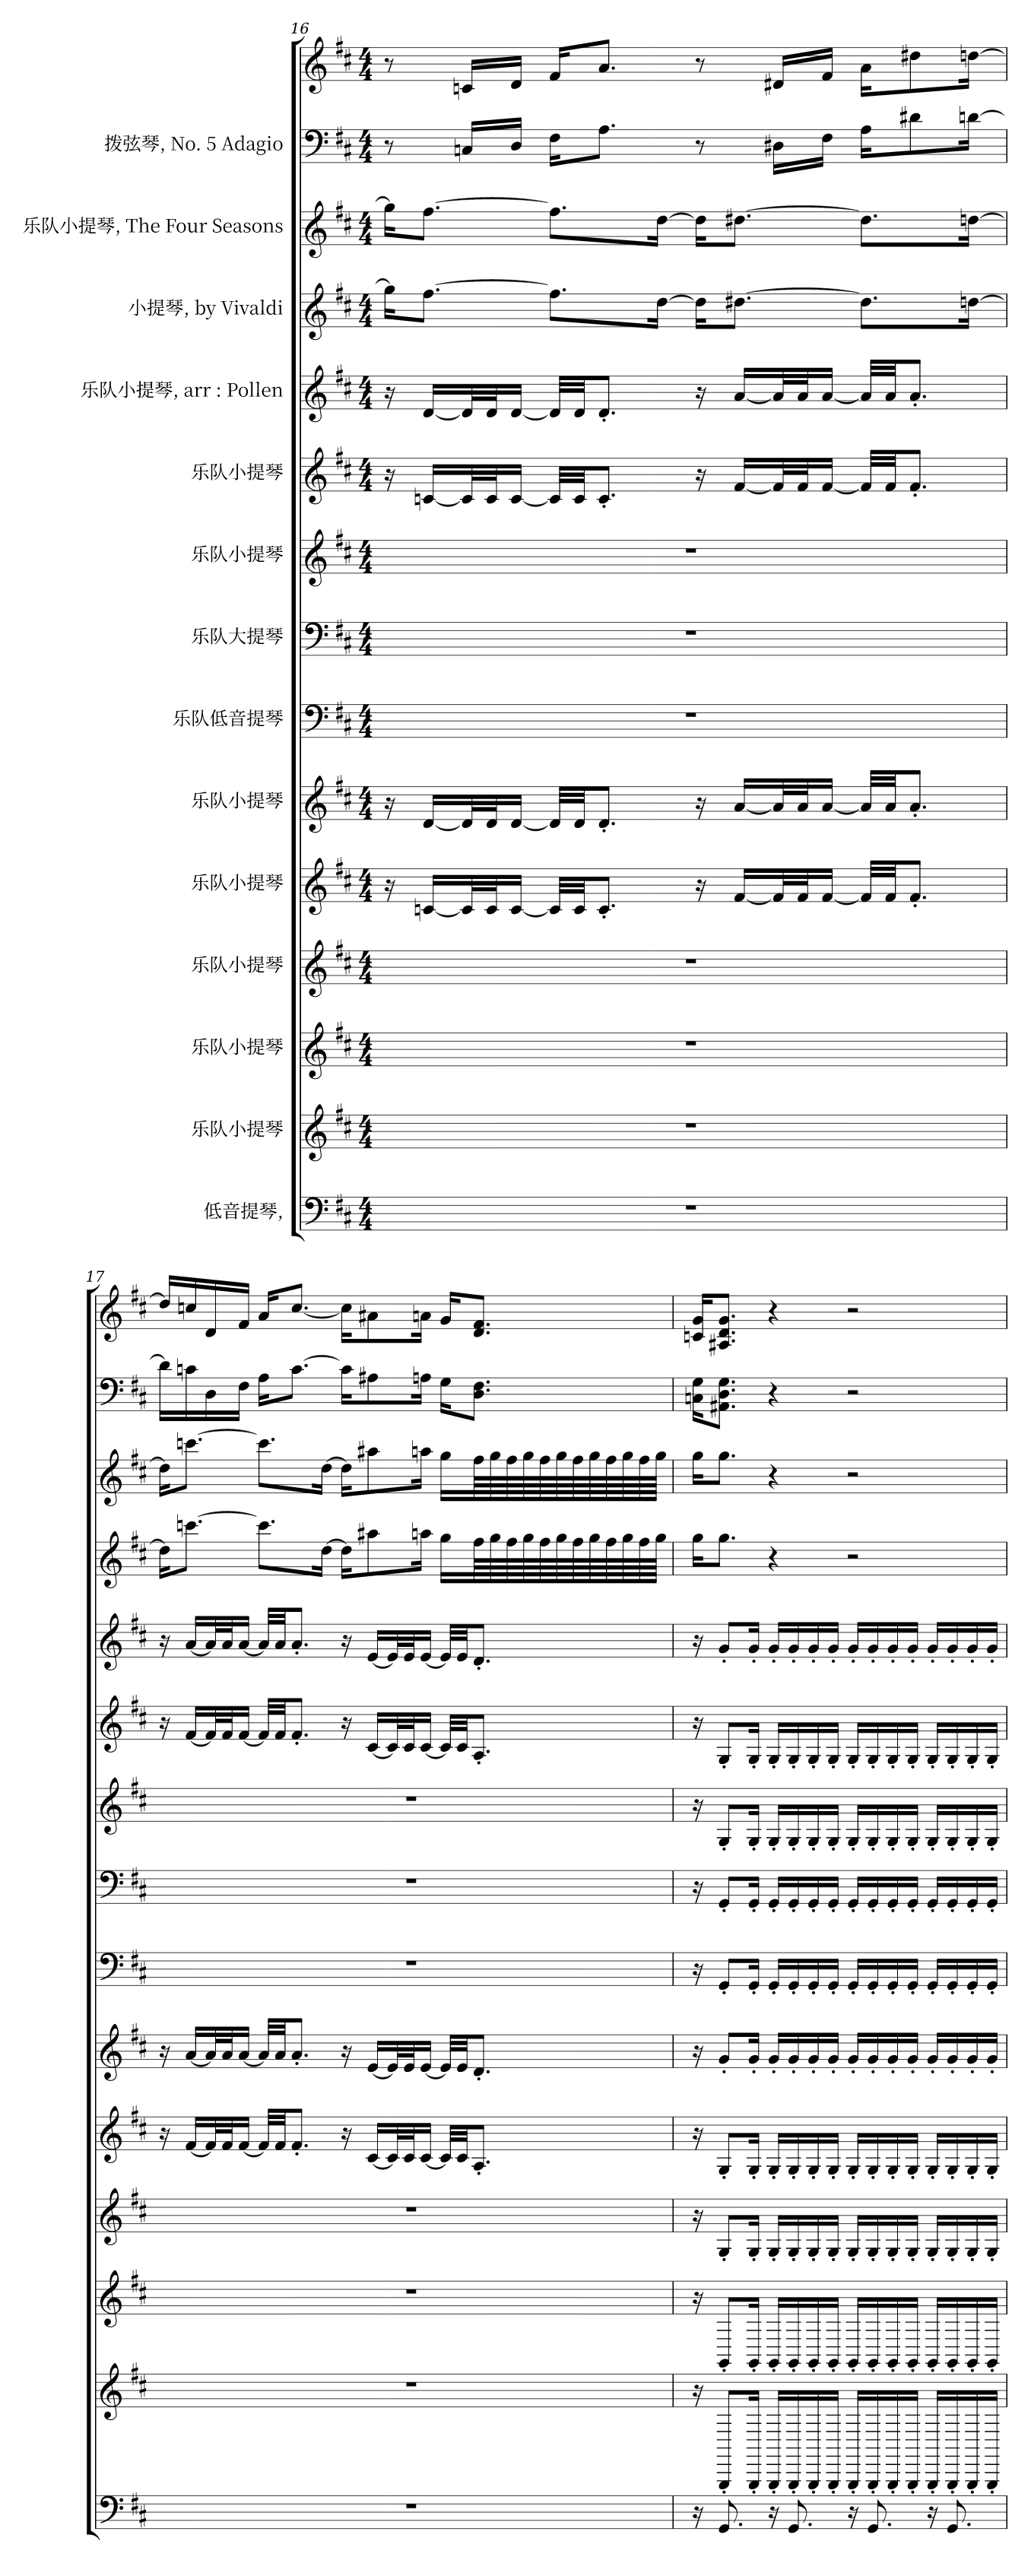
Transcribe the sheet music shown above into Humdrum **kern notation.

**kern	**kern	**kern	**kern	**kern	**kern	**kern	**kern	**kern	**kern	**kern	**kern	**kern	**kern	**kern
*part14	*part13	*part12	*part11	*part10	*part9	*part8	*part7	*part6	*part5	*part4	*part3	*part2	*part1	*part1
*staff15	*staff14	*staff13	*staff12	*staff11	*staff10	*staff9	*staff8	*staff7	*staff6	*staff5	*staff4	*staff3	*staff2	*staff1
*I"低音提琴,	*I"乐队小提琴	*I"乐队小提琴	*I"乐队小提琴	*I"乐队小提琴	*I"乐队小提琴	*I"乐队低音提琴	*I"乐队大提琴	*I"乐队小提琴	*I"乐队小提琴	*I"乐队小提琴, arr : Pollen	*I"小提琴, by Vivaldi	*I"乐队小提琴, The Four Seasons	*I"拨弦琴, No. 5 Adagio	*
!!LO:PB:g=z
*clefF4	*clefG2	*clefG2	*clefG2	*clefG2	*clefG2	*clefF4	*clefF4	*clefG2	*clefG2	*clefG2	*clefG2	*clefG2	*clefF4	*clefG2
*ITrd7c12	*	*	*	*	*	*ITrd7c12	*	*	*	*	*	*	*	*
*k[f#c#]	*k[f#c#]	*k[f#c#]	*k[f#c#]	*k[f#c#]	*k[f#c#]	*k[f#c#]	*k[f#c#]	*k[f#c#]	*k[f#c#]	*k[f#c#]	*k[f#c#]	*k[f#c#]	*k[f#c#]	*k[f#c#]
*M4/4	*M4/4	*M4/4	*M4/4	*M4/4	*M4/4	*M4/4	*M4/4	*M4/4	*M4/4	*M4/4	*M4/4	*M4/4	*M4/4	*M4/4
=16	=16	=16	=16	=16	=16	=16	=16	=16	=16	=16	=16	=16	=16	=16
1r	1r	1r	1r	16r	16r	1r	1r	1r	16r	16r	16gg\KL]	16gg\KL]	8r	8r
.	.	.	.	[16cn/LL	[16d/LL	.	.	.	[16cn/LL	[16d/LL	[8.ff#\J	[8.ff#\J	.	.
.	.	.	.	32c/L]	32d/L]	.	.	.	32c/L]	32d/L]	.	.	16Cn/LL	16cn/LL
.	.	.	.	32c/J	32d/J	.	.	.	32c/J	32d/J	.	.	.	.
*	*	*	*	*	*	*	*	*	*	*	*	*	*	*MM38
.	.	.	.	[16c/JJ	[16d/JJ	.	.	.	[16c/JJ	[16d/JJ	.	.	16D/JJ	16d/JJ
.	.	.	.	32c/LLL]	32d/LLL]	.	.	.	32c/LLL]	32d/LLL]	8.ff#\L]	8.ff#\L]	16F#\KL	16f#/KL
.	.	.	.	32c/JJ	32d/JJ	.	.	.	32c/JJ	32d/JJ	.	.	.	.
*	*	*	*	*	*	*	*	*	*	*	*	*	*	*MM36
.	.	.	.	8.c'/J	8.d'/J	.	.	.	8.c'/J	8.d'/J	.	.	8.A\J	8.a/J
.	.	.	.	.	.	.	.	.	.	.	[16dd\Jk	[16dd\Jk	.	.
.	.	.	.	16r	16r	.	.	.	16r	16r	16dd\KL]	16dd\KL]	8r	8r
.	.	.	.	[16f#/LL	[16a/LL	.	.	.	[16f#/LL	[16a/LL	[8.dd#X\J	[8.dd#X\J	.	.
.	.	.	.	32f#/L]	32a/L]	.	.	.	32f#/L]	32a/L]	.	.	16D#X\LL	16d#X/LL
.	.	.	.	32f#/J	32a/J	.	.	.	32f#/J	32a/J	.	.	.	.
*	*	*	*	*	*	*	*	*	*	*	*	*	*	*MM38
.	.	.	.	[16f#/JJ	[16a/JJ	.	.	.	[16f#/JJ	[16a/JJ	.	.	16F#\JJ	16f#/JJ
.	.	.	.	32f#/LLL]	32a/LLL]	.	.	.	32f#/LLL]	32a/LLL]	8.dd#\L]	8.dd#\L]	16A\KL	16a\KL
.	.	.	.	32f#/JJ	32a/JJ	.	.	.	32f#/JJ	32a/JJ	.	.	.	.
*	*	*	*	*	*	*	*	*	*	*	*	*	*	*MM35
.	.	.	.	8.f#'/J	8.a'/J	.	.	.	8.f#'/J	8.a'/J	.	.	8d#X\	8dd#X\
.	.	.	.	.	.	.	.	.	.	.	[16ddn\Jk	[16ddn\Jk	[16dn\Jk	[16ddn\Jk
!!LO:PB:g=z
=17	=17	=17	=17	=17	=17	=17	=17	=17	=17	=17	=17	=17	=17	=17
1r	1r	1r	1r	16r	16r	1r	1r	1r	16r	16r	16dd\KL]	16dd\KL]	16d\LL]	16dd/LL]
*	*	*	*	*	*	*	*	*	*	*	*	*	*	*MM40
.	.	.	.	[16f#/LL	[16a/LL	.	.	.	[16f#/LL	[16a/LL	[8.cccn\J	[8.cccn\J	16cn\	16ccn/
.	.	.	.	32f#/L]	32a/L]	.	.	.	32f#/L]	32a/L]	.	.	16D\	16d/
.	.	.	.	32f#/J	32a/J	.	.	.	32f#/J	32a/J	.	.	.	.
*	*	*	*	*	*	*	*	*	*	*	*	*	*	*MM38
.	.	.	.	[16f#/JJ	[16a/JJ	.	.	.	[16f#/JJ	[16a/JJ	.	.	16F#\JJ	16f#/JJ
.	.	.	.	32f#/LLL]	32a/LLL]	.	.	.	32f#/LLL]	32a/LLL]	8.ccc\L]	8.ccc\L]	16A\KL	16a/KL
.	.	.	.	32f#/JJ	32a/JJ	.	.	.	32f#/JJ	32a/JJ	.	.	.	.
*	*	*	*	*	*	*	*	*	*	*	*	*	*	*MM35
.	.	.	.	8.f#'/J	8.a'/J	.	.	.	8.f#'/J	8.a'/J	.	.	[8.c\J	[8.cc/J
.	.	.	.	.	.	.	.	.	.	.	[16dd\Jk	[16dd\Jk	.	.
.	.	.	.	16r	16r	.	.	.	16r	16r	16dd\KL]	16dd\KL]	16c\KL]	16cc\KL]
*	*	*	*	*	*	*	*	*	*	*	*	*	*	*MM40
.	.	.	.	[16c#/LL	[16e/LL	.	.	.	[16c#/LL	[16e/LL	8aa#X\	8aa#X\	8A#X\	8a#X\
.	.	.	.	32c#/L]	32e/L]	.	.	.	32c#/L]	32e/L]	.	.	.	.
.	.	.	.	32c#/J	32e/J	.	.	.	32c#/J	32e/J	.	.	.	.
*	*	*	*	*	*	*	*	*	*	*	*	*	*	*MM37
.	.	.	.	[16c#/JJ	[16e/JJ	.	.	.	[16c#/JJ	[16e/JJ	16aan\Jk	16aan\Jk	16An\Jk	16an\Jk
.	.	.	.	32c#/LLL]	32e/LLL]	.	.	.	32c#/LLL]	32e/LLL]	16gg\LL	16gg\LL	16G\KL	16g/KL
.	.	.	.	32c#/JJ	32e/JJ	.	.	.	32c#/JJ	32e/JJ	.	.	.	.
*	*	*	*	*	*	*	*	*	*	*	*	*	*	*MM34
.	.	.	.	8.A'/J	8.d'/J	.	.	.	8.A'/J	8.d'/J	64ff#\LL	64ff#\LL	8.D\ 8.F#\J	8.d/ 8.f#/J
.	.	.	.	.	.	.	.	.	.	.	64gg\	64gg\	.	.
.	.	.	.	.	.	.	.	.	.	.	64ff#\	64ff#\	.	.
.	.	.	.	.	.	.	.	.	.	.	64gg\	64gg\	.	.
.	.	.	.	.	.	.	.	.	.	.	64ff#\	64ff#\	.	.
.	.	.	.	.	.	.	.	.	.	.	64gg\	64gg\	.	.
.	.	.	.	.	.	.	.	.	.	.	64ff#\	64ff#\	.	.
.	.	.	.	.	.	.	.	.	.	.	64gg\	64gg\	.	.
.	.	.	.	.	.	.	.	.	.	.	64ff#\	64ff#\	.	.
.	.	.	.	.	.	.	.	.	.	.	64gg\	64gg\	.	.
.	.	.	.	.	.	.	.	.	.	.	64ff#\	64ff#\	.	.
.	.	.	.	.	.	.	.	.	.	.	64gg\JJJJ	64gg\JJJJ	.	.
!!LO:PB:g=z
=18	=18	=18	=18	=18	=18	=18	=18	=18	=18	=18	=18	=18	=18	=18
16r	16r	16r	16r	16r	16r	16r	16r	16r	16r	16r	16gg\KL	16gg\KL	16Cn\ 16G\KL	16cn/ 16g/KL
*	*	*	*	*	*	*	*	*	*	*	*	*	*	*MM126
8.GGG/	8GGG'/L	8GG'/L	8G'/L	8G'/L	8g'/L	8GGG'/L	8GG'/L	8G'/L	8G'/L	8g'/L	8.gg\J	8.gg\J	8.AA#X\ 8.D\ 8.G\J	8.A#X/ 8.d/ 8.g/J
.	16GGG'/Jk	16GG'/Jk	16G'/Jk	16G'/Jk	16g'/Jk	16GGG'/Jk	16GG'/Jk	16G'/Jk	16G'/Jk	16g'/Jk	.	.	.	.
16r	16GGG'/LL	16GG'/LL	16G'/LL	16G'/LL	16g'/LL	16GGG'/LL	16GG'/LL	16G'/LL	16G'/LL	16g'/LL	4r	4r	4r	4r
8.GGG/	16GGG'/	16GG'/	16G'/	16G'/	16g'/	16GGG'/	16GG'/	16G'/	16G'/	16g'/	.	.	.	.
.	16GGG'/	16GG'/	16G'/	16G'/	16g'/	16GGG'/	16GG'/	16G'/	16G'/	16g'/	.	.	.	.
.	16GGG'/JJ	16GG'/JJ	16G'/JJ	16G'/JJ	16g'/JJ	16GGG'/JJ	16GG'/JJ	16G'/JJ	16G'/JJ	16g'/JJ	.	.	.	.
16r	16GGG'/LL	16GG'/LL	16G'/LL	16G'/LL	16g'/LL	16GGG'/LL	16GG'/LL	16G'/LL	16G'/LL	16g'/LL	2r	2r	2r	2r
8.GGG/	16GGG'/	16GG'/	16G'/	16G'/	16g'/	16GGG'/	16GG'/	16G'/	16G'/	16g'/	.	.	.	.
.	16GGG'/	16GG'/	16G'/	16G'/	16g'/	16GGG'/	16GG'/	16G'/	16G'/	16g'/	.	.	.	.
.	16GGG'/JJ	16GG'/JJ	16G'/JJ	16G'/JJ	16g'/JJ	16GGG'/JJ	16GG'/JJ	16G'/JJ	16G'/JJ	16g'/JJ	.	.	.	.
16r	16GGG'/LL	16GG'/LL	16G'/LL	16G'/LL	16g'/LL	16GGG'/LL	16GG'/LL	16G'/LL	16G'/LL	16g'/LL	.	.	.	.
8.GGG/	16GGG'/	16GG'/	16G'/	16G'/	16g'/	16GGG'/	16GG'/	16G'/	16G'/	16g'/	.	.	.	.
.	16GGG'/	16GG'/	16G'/	16G'/	16g'/	16GGG'/	16GG'/	16G'/	16G'/	16g'/	.	.	.	.
.	16GGG'/JJ	16GG'/JJ	16G'/JJ	16G'/JJ	16g'/JJ	16GGG'/JJ	16GG'/JJ	16G'/JJ	16G'/JJ	16g'/JJ	.	.	.	.
=	=	=	=	=	=	=	=	=	=	=	=	=	=	=
*-	*-	*-	*-	*-	*-	*-	*-	*-	*-	*-	*-	*-	*-	*-
